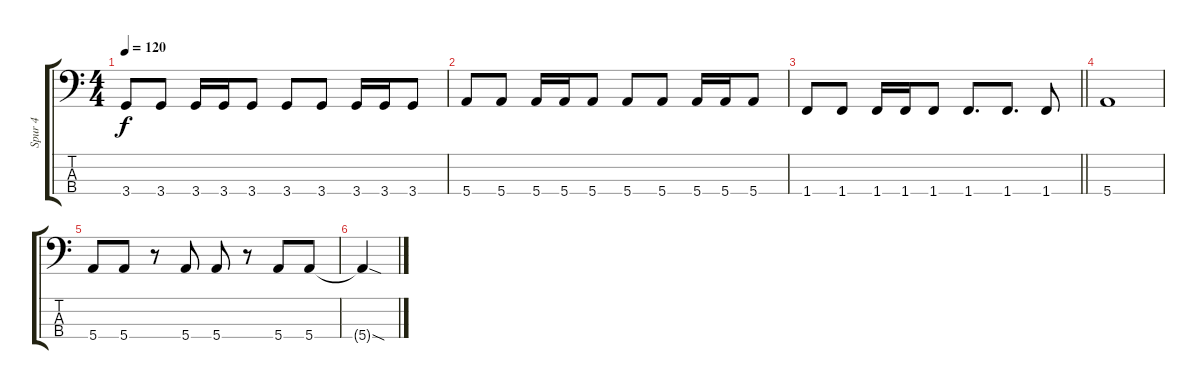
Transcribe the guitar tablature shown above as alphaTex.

\track ("Spur 4" "Spur 4") {instrument electricbassfinger}
\staff {score tabs}
\tuning (G2 D2 A1 E1) {hide}
\ts (4 4)
\tempo 120
\clef f4
\ks c
3.4.8{dy f} 3.4.8 3.4.16 3.4.16 3.4.8 3.4.8 3.4.8 3.4.16 3.4.16 3.4.8 |
5.4.8 5.4.8 5.4.16 5.4.16 5.4.8 5.4.8 5.4.8 5.4.16 5.4.16 5.4.8 |
\barLineRight lightlight
1.4.8 1.4.8 1.4.16 1.4.16 1.4.8 1.4.8{d} 1.4.8{d} 1.4.8 |
5.4.1 |
5.4.8 5.4.8 r.8 5.4.8 5.4.8 r.8 5.4.8 5.4.8 |
5.4{sod t}.4
